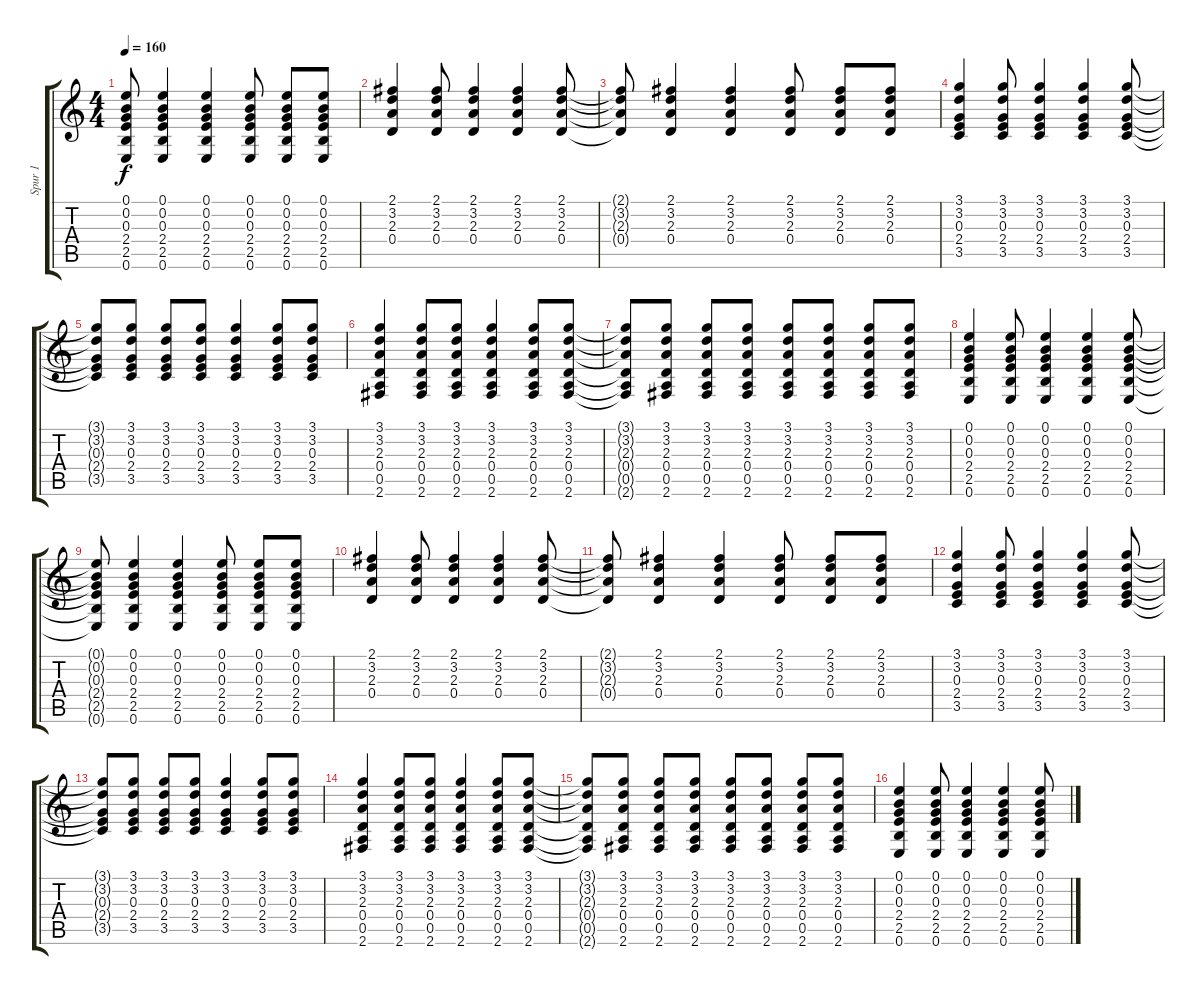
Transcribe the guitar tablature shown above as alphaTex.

\track ("Spur 1" "Spur 1") {instrument acousticguitarnylon}
\staff {score tabs}
\tuning (E4 B3 G3 D3 A2 E2) {hide}
\ts (4 4)
\tempo 160
\clef g2
\ks c
(0.1{t} 0.2{t} 0.3{t} 2.4{t} 2.5{t} 0.6{t}).8{dy f} (0.1 0.2 0.3 2.4 2.5 0.6).4 (0.1 0.2 0.3 2.4 2.5 0.6).4 (0.1 0.2 0.3 2.4 2.5 0.6).8 (0.1 0.2 0.3 2.4 2.5 0.6).8 (0.1 0.2 0.3 2.4 2.5 0.6).8 |
(2.1 3.2 2.3 0.4).4 (2.1 3.2 2.3 0.4).8 (2.1 3.2 2.3 0.4).4 (2.1 3.2 2.3 0.4).4 (2.1 3.2 2.3 0.4).8 |
(2.1{t} 3.2{t} 2.3{t} 0.4{t}).8 (2.1 3.2 2.3 0.4).4 (2.1 3.2 2.3 0.4).4 (2.1 3.2 2.3 0.4).8 (2.1 3.2 2.3 0.4).8 (2.1 3.2 2.3 0.4).8 |
(3.1 3.2 0.3 2.4 3.5).4 (3.1 3.2 0.3 2.4 3.5).8 (3.1 3.2 0.3 2.4 3.5).4 (3.1 3.2 0.3 2.4 3.5).4 (3.1 3.2 0.3 2.4 3.5).8 |
(3.1{t} 3.2{t} 0.3{t} 2.4{t} 3.5{t}).8 (3.1 3.2 0.3 2.4 3.5).8 (3.1 3.2 0.3 2.4 3.5).8 (3.1 3.2 0.3 2.4 3.5).8 (3.1 3.2 0.3 2.4 3.5).4 (3.1 3.2 0.3 2.4 3.5).8 (3.1 3.2 0.3 2.4 3.5).8 |
(3.1 3.2 2.3 0.4 0.5 2.6).4 (3.1 3.2 2.3 0.4 0.5 2.6).8 (3.1 3.2 2.3 0.4 0.5 2.6).8 (3.1 3.2 2.3 0.4 0.5 2.6).4 (3.1 3.2 2.3 0.4 0.5 2.6).8 (3.1 3.2 2.3 0.4 0.5 2.6).8 |
(3.1{t} 3.2{t} 2.3{t} 0.4{t} 0.5{t} 2.6{t}).8 (3.1 3.2 2.3 0.4 0.5 2.6).8 (3.1 3.2 2.3 0.4 0.5 2.6).8 (3.1 3.2 2.3 0.4 0.5 2.6).8 (3.1 3.2 2.3 0.4 0.5 2.6).8 (3.1 3.2 2.3 0.4 0.5 2.6).8 (3.1 3.2 2.3 0.4 0.5 2.6).8 (3.1 3.2 2.3 0.4 0.5 2.6).8 |
(0.1 0.2 0.3 2.4 2.5 0.6).4 (0.1 0.2 0.3 2.4 2.5 0.6).8 (0.1 0.2 0.3 2.4 2.5 0.6).4 (0.1 0.2 0.3 2.4 2.5 0.6).4 (0.1 0.2 0.3 2.4 2.5 0.6).8 |
(0.1{t} 0.2{t} 0.3{t} 2.4{t} 2.5{t} 0.6{t}).8 (0.1 0.2 0.3 2.4 2.5 0.6).4 (0.1 0.2 0.3 2.4 2.5 0.6).4 (0.1 0.2 0.3 2.4 2.5 0.6).8 (0.1 0.2 0.3 2.4 2.5 0.6).8 (0.1 0.2 0.3 2.4 2.5 0.6).8 |
(2.1 3.2 2.3 0.4).4 (2.1 3.2 2.3 0.4).8 (2.1 3.2 2.3 0.4).4 (2.1 3.2 2.3 0.4).4 (2.1 3.2 2.3 0.4).8 |
(2.1{t} 3.2{t} 2.3{t} 0.4{t}).8 (2.1 3.2 2.3 0.4).4 (2.1 3.2 2.3 0.4).4 (2.1 3.2 2.3 0.4).8 (2.1 3.2 2.3 0.4).8 (2.1 3.2 2.3 0.4).8 |
(3.1 3.2 0.3 2.4 3.5).4 (3.1 3.2 0.3 2.4 3.5).8 (3.1 3.2 0.3 2.4 3.5).4 (3.1 3.2 0.3 2.4 3.5).4 (3.1 3.2 0.3 2.4 3.5).8 |
(3.1{t} 3.2{t} 0.3{t} 2.4{t} 3.5{t}).8 (3.1 3.2 0.3 2.4 3.5).8 (3.1 3.2 0.3 2.4 3.5).8 (3.1 3.2 0.3 2.4 3.5).8 (3.1 3.2 0.3 2.4 3.5).4 (3.1 3.2 0.3 2.4 3.5).8 (3.1 3.2 0.3 2.4 3.5).8 |
(3.1 3.2 2.3 0.4 0.5 2.6).4 (3.1 3.2 2.3 0.4 0.5 2.6).8 (3.1 3.2 2.3 0.4 0.5 2.6).8 (3.1 3.2 2.3 0.4 0.5 2.6).4 (3.1 3.2 2.3 0.4 0.5 2.6).8 (3.1 3.2 2.3 0.4 0.5 2.6).8 |
(3.1{t} 3.2{t} 2.3{t} 0.4{t} 0.5{t} 2.6{t}).8 (3.1 3.2 2.3 0.4 0.5 2.6).8 (3.1 3.2 2.3 0.4 0.5 2.6).8 (3.1 3.2 2.3 0.4 0.5 2.6).8 (3.1 3.2 2.3 0.4 0.5 2.6).8 (3.1 3.2 2.3 0.4 0.5 2.6).8 (3.1 3.2 2.3 0.4 0.5 2.6).8 (3.1 3.2 2.3 0.4 0.5 2.6).8 |
(0.1 0.2 0.3 2.4 2.5 0.6).4 (0.1 0.2 0.3 2.4 2.5 0.6).8 (0.1 0.2 0.3 2.4 2.5 0.6).4 (0.1 0.2 0.3 2.4 2.5 0.6).4 (0.1 0.2 0.3 2.4 2.5 0.6).8
